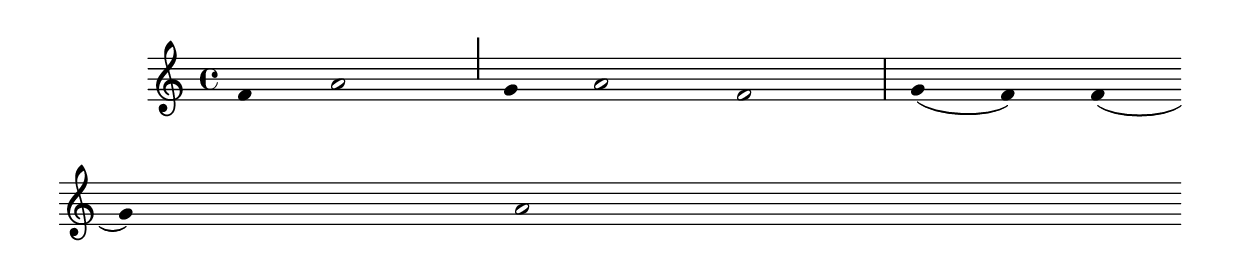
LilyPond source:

\version "2.3.4"


\header {
texidoc = "Modern  transcriptions  of gregrorian music.
Gregorian music has no measure, no stems; it uses only half and quarter notes,
and two types of barlines, a short one indicating a rest, and a second one
indicating a breath mark."
}


barOne =  { \once \override Staff.BarLine  #'bar-size = #2
	\bar "|" }
barTwo =  { \once \override Staff.BarLine  #'extra-offset = #'(0 . 2)

		\once \override Staff.BarLine  #'bar-size = #2
	\bar "|" }
\score {

 \relative c' {
	\set Score.timing = ##f
	\override Staff.Stem  #'transparent = ##t
	f4 a2 \barTwo g4 a2  f2 \barOne g4( f) f(
	\bar "empty" 
	\break
	g) a2
}

}
